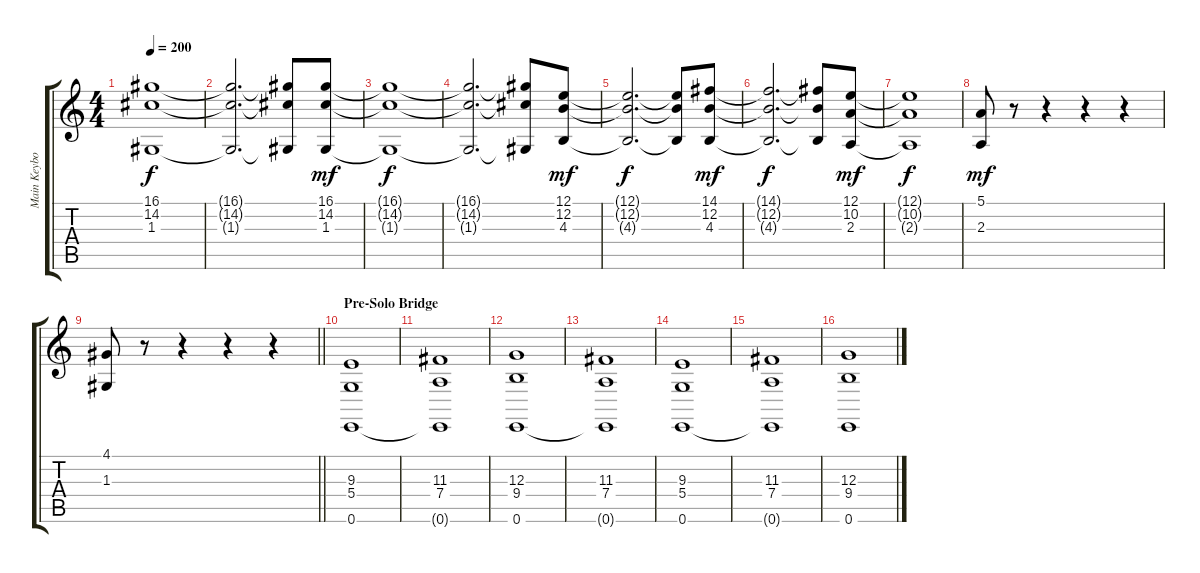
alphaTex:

\track ("Main Keyboards" "Main Keybo") {instrument stringensemble1}
\staff {score tabs}
\tuning (E4 B3 G3 D3 A2 E2) {hide}
\ts (4 4)
\tempo 200
\clef g2
\ks c
(16.1{t} 14.2{t} 1.3{t}).1{dy f} |
(16.1{t} 14.2{t} 1.3{t}).2{d} (16.1{t} 14.2{t} 1.3{t}).8 (16.1 14.2 1.3).8{dy mf} |
(16.1{t} 14.2{t} 1.3{t}).1{dy f} |
(16.1{t} 14.2{t} 1.3{t}).2{d} (16.1{t} 14.2{t} 1.3{t}).8 (12.1 12.2 4.3).8{dy mf} |
(12.1{t} 12.2{t} 4.3{t}).2{d dy f} (12.1{t} 12.2{t} 4.3{t}).8 (14.1 12.2 4.3).8{dy mf} |
(14.1{t} 12.2{t} 4.3{t}).2{d dy f} (14.1{t} 12.2{t} 4.3{t}).8 (12.1 10.2 2.3).8{dy mf} |
(12.1{t} 10.2{t} 2.3{t}).1{dy f} |
(5.1 2.3).8{dy mf} r.8 r.4 r.4 r.4 |
\barLineRight lightlight
(4.1 1.3).8 r.8 r.4 r.4 r.4 |
\section ("" "Pre-Solo Bridge")
(9.3 5.4 0.6).1{volume 12 instrument stringensemble1} |
(11.3 7.4 0.6{t}).1 |
(12.3 9.4 0.6).1 |
(11.3 7.4 0.6{t}).1 |
(9.3 5.4 0.6).1 |
(11.3 7.4 0.6{t}).1 |
(12.3 9.4 0.6).1
